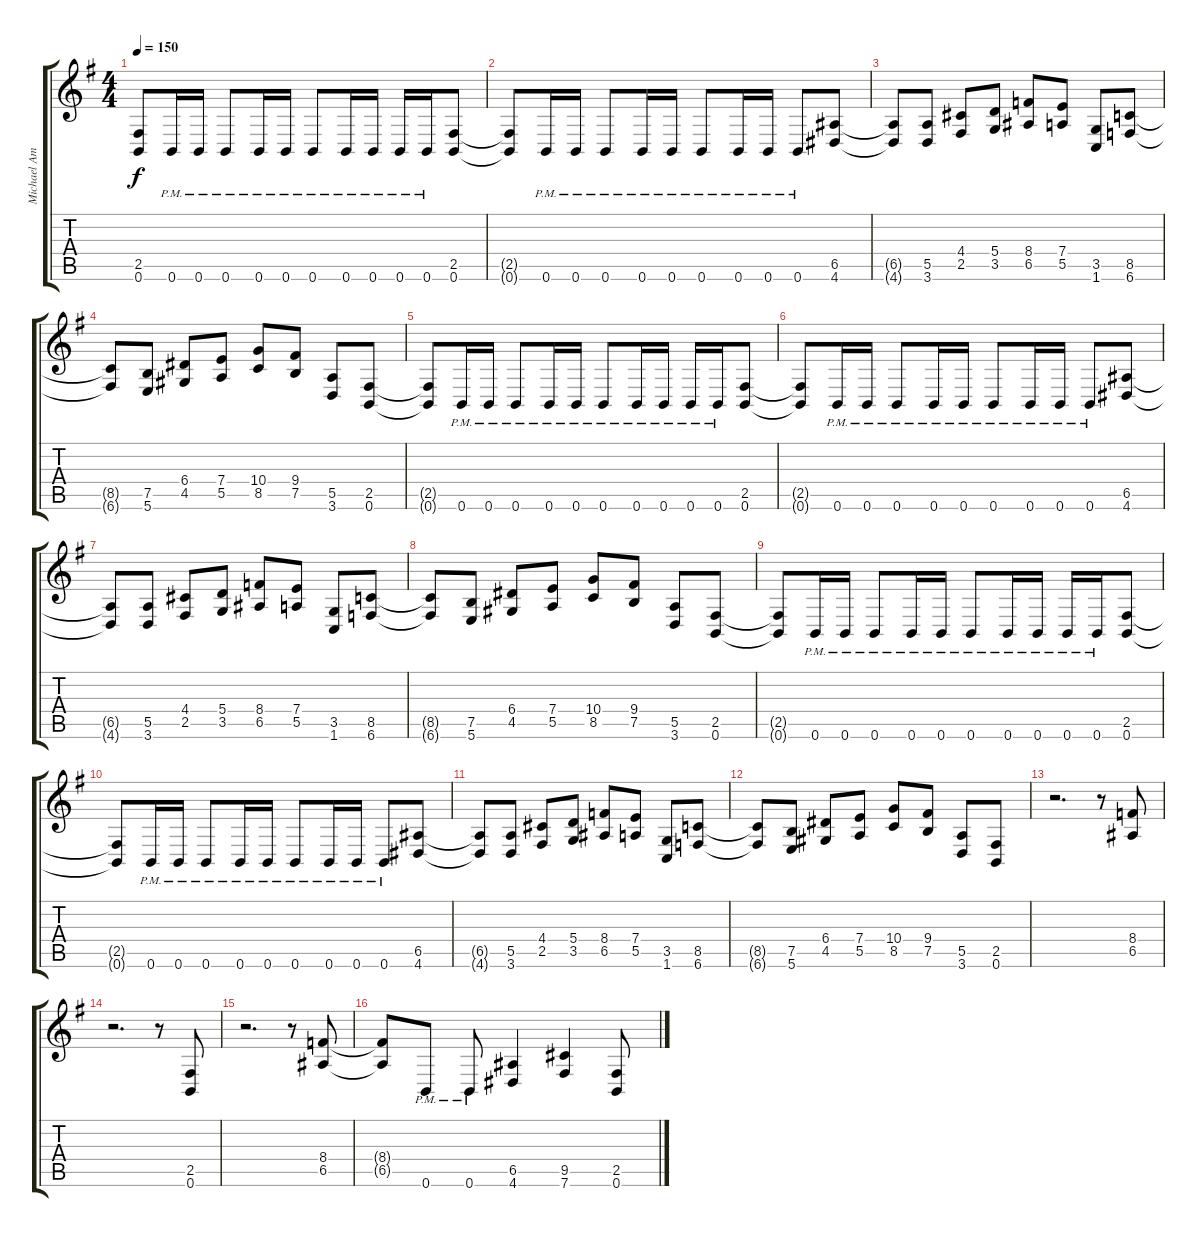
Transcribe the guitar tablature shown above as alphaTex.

\track ("Michael Amott (Rhythm)" "Michael Am") {instrument distortionguitar}
\staff {score tabs}
\tuning (B3 Gb3 D3 A2 E2 B1) {hide}
\ts (4 4)
\tempo 150
\clef g2
\ks g
(2.5{t} 0.6{t}).8{dy f} 0.6{pm}.16 0.6{pm}.16 0.6{pm}.8 0.6{pm}.16 0.6{pm}.16 0.6{pm}.8 0.6{pm}.16 0.6{pm}.16 0.6{pm}.16 0.6{pm}.16 (2.5 0.6).8 |
(2.5{t} 0.6{t}).8 0.6{pm}.16 0.6{pm}.16 0.6{pm}.8 0.6{pm}.16 0.6{pm}.16 0.6{pm}.8 0.6{pm}.16 0.6{pm}.16 0.6{pm}.8 (6.5 4.6).8 |
(6.5{t} 4.6{t}).8 (5.5 3.6).8 (4.4 2.5).8 (5.4 3.5).8 (8.4 6.5).8 (7.4 5.5).8 (3.5 1.6).8 (8.5 6.6).8 |
(8.5{t} 6.6{t}).8 (7.5 5.6).8 (6.4 4.5).8 (7.4 5.5).8 (10.4 8.5).8 (9.4 7.5).8 (5.5 3.6).8 (2.5 0.6).8 |
(2.5{t} 0.6{t}).8 0.6{pm}.16 0.6{pm}.16 0.6{pm}.8 0.6{pm}.16 0.6{pm}.16 0.6{pm}.8 0.6{pm}.16 0.6{pm}.16 0.6{pm}.16 0.6{pm}.16 (2.5 0.6).8 |
(2.5{t} 0.6{t}).8 0.6{pm}.16 0.6{pm}.16 0.6{pm}.8 0.6{pm}.16 0.6{pm}.16 0.6{pm}.8 0.6{pm}.16 0.6{pm}.16 0.6{pm}.8 (6.5 4.6).8 |
(6.5{t} 4.6{t}).8 (5.5 3.6).8 (4.4 2.5).8 (5.4 3.5).8 (8.4 6.5).8 (7.4 5.5).8 (3.5 1.6).8 (8.5 6.6).8 |
(8.5{t} 6.6{t}).8 (7.5 5.6).8 (6.4 4.5).8 (7.4 5.5).8 (10.4 8.5).8 (9.4 7.5).8 (5.5 3.6).8 (2.5 0.6).8 |
(2.5{t} 0.6{t}).8 0.6{pm}.16 0.6{pm}.16 0.6{pm}.8 0.6{pm}.16 0.6{pm}.16 0.6{pm}.8 0.6{pm}.16 0.6{pm}.16 0.6{pm}.16 0.6{pm}.16 (2.5 0.6).8 |
(2.5{t} 0.6{t}).8 0.6{pm}.16 0.6{pm}.16 0.6{pm}.8 0.6{pm}.16 0.6{pm}.16 0.6{pm}.8 0.6{pm}.16 0.6{pm}.16 0.6{pm}.8 (6.5 4.6).8 |
(6.5{t} 4.6{t}).8 (5.5 3.6).8 (4.4 2.5).8 (5.4 3.5).8 (8.4 6.5).8 (7.4 5.5).8 (3.5 1.6).8 (8.5 6.6).8 |
(8.5{t} 6.6{t}).8 (7.5 5.6).8 (6.4 4.5).8 (7.4 5.5).8 (10.4 8.5).8 (9.4 7.5).8 (5.5 3.6).8 (2.5 0.6).8 |
r.2{d} r.8 (8.4 6.5).8 |
r.2{d} r.8 (2.5 0.6).8 |
r.2{d} r.8 (8.4 6.5).8 |
(8.4{t} 6.5{t}).8 0.6{pm}.8 0.6{pm}.8 (6.5 4.6).4 (9.5 7.6).4 (2.5 0.6).8
